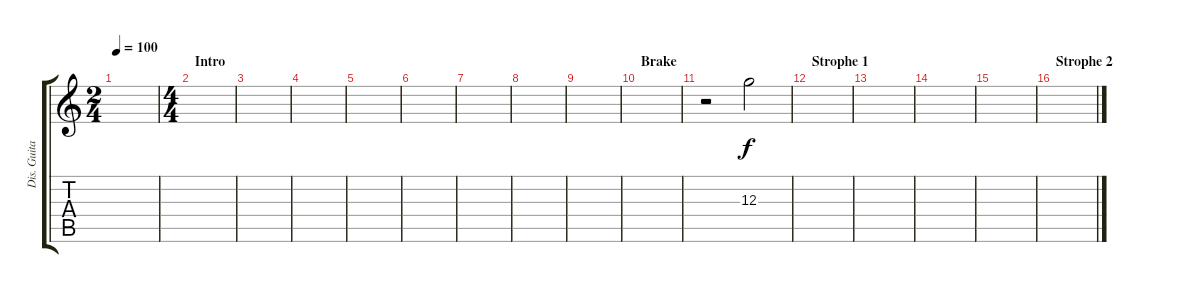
\track ("Dis. Guitar 2" "Dis. Guita") {instrument distortionguitar}
\staff {score tabs}
\tuning (E4 B3 G3 D3 A2 E2) {hide}
\ts (2 4)
\tempo 100
\clef g2
\ks c
|
\ts (4 4)
\section ("" "Intro")
|
|
|
|
|
|
|
|
\section ("" "Brake")
|
r.2 12.3.2{volume 11 balance 16} |
\section ("" "Strophe 1")
|
|
|
|
\section ("" "Strophe 2")
